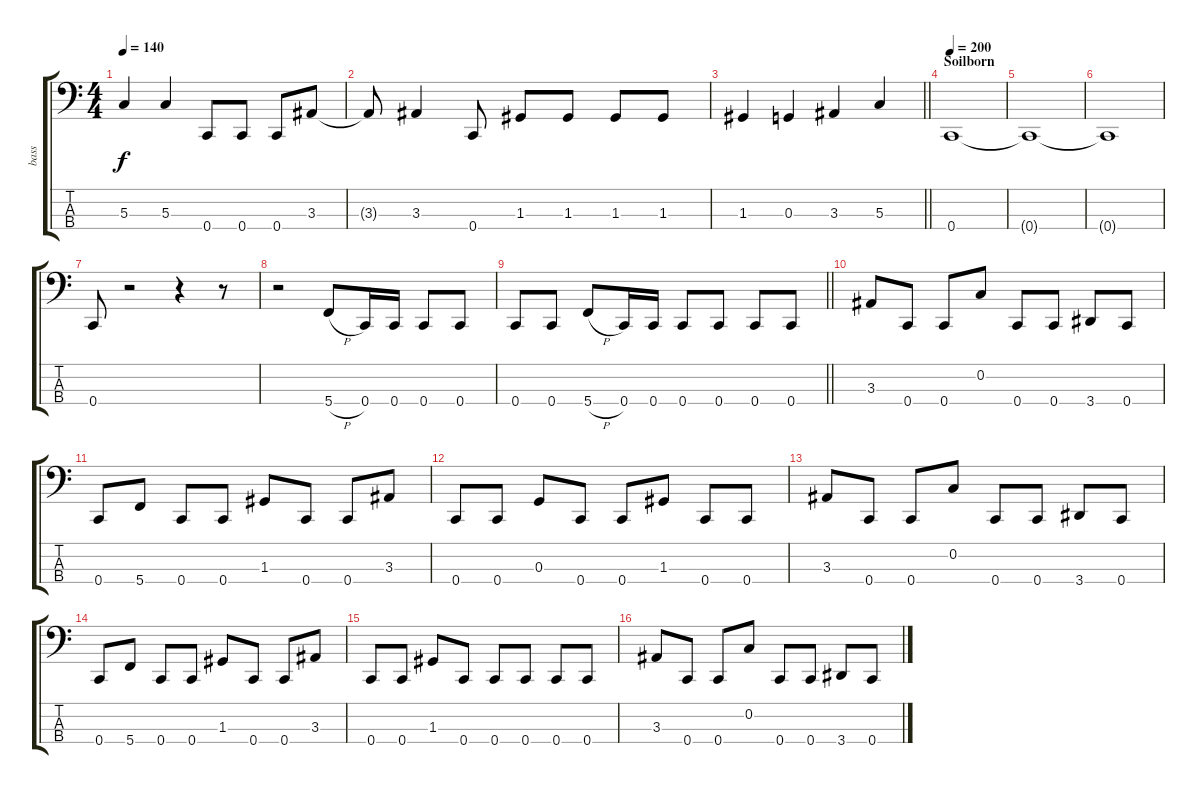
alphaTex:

\track ("bass" "bass") {instrument electricbasspick}
\staff {score tabs}
\tuning (F2 C2 G1 C1) {hide}
\ts (4 4)
\tempo 140
\clef f4
\ks c
5.3.4{dy f} 5.3.4 0.4.8 0.4.8 0.4.8 3.3.8 |
3.3{t}.8 3.3.4 0.4.8 1.3.8 1.3.8 1.3.8 1.3.8 |
\barLineRight lightlight
1.3.4 0.3.4 3.3.4 5.3.4 |
\section ("" "Soilborn")
\tempo 200
0.4.1 |
0.4{t}.1 |
0.4{t}.1 |
0.4.8 r.2 r.4 r.8 |
r.2 5.4{h}.8 0.4.16 0.4.16 0.4.8 0.4.8 |
\barLineRight lightlight
0.4.8 0.4.8 5.4{h}.8 0.4.16 0.4.16 0.4.8 0.4.8 0.4.8 0.4.8 |
3.3.8 0.4.8 0.4.8 0.2.8 0.4.8 0.4.8 3.4.8 0.4.8 |
0.4.8 5.4.8 0.4.8 0.4.8 1.3.8 0.4.8 0.4.8 3.3.8 |
0.4.8 0.4.8 0.3.8 0.4.8 0.4.8 1.3.8 0.4.8 0.4.8 |
3.3.8 0.4.8 0.4.8 0.2.8 0.4.8 0.4.8 3.4.8 0.4.8 |
0.4.8 5.4.8 0.4.8 0.4.8 1.3.8 0.4.8 0.4.8 3.3.8 |
0.4.8 0.4.8 1.3.8 0.4.8 0.4.8 0.4.8 0.4.8 0.4.8 |
3.3.8 0.4.8 0.4.8 0.2.8 0.4.8 0.4.8 3.4.8 0.4.8
